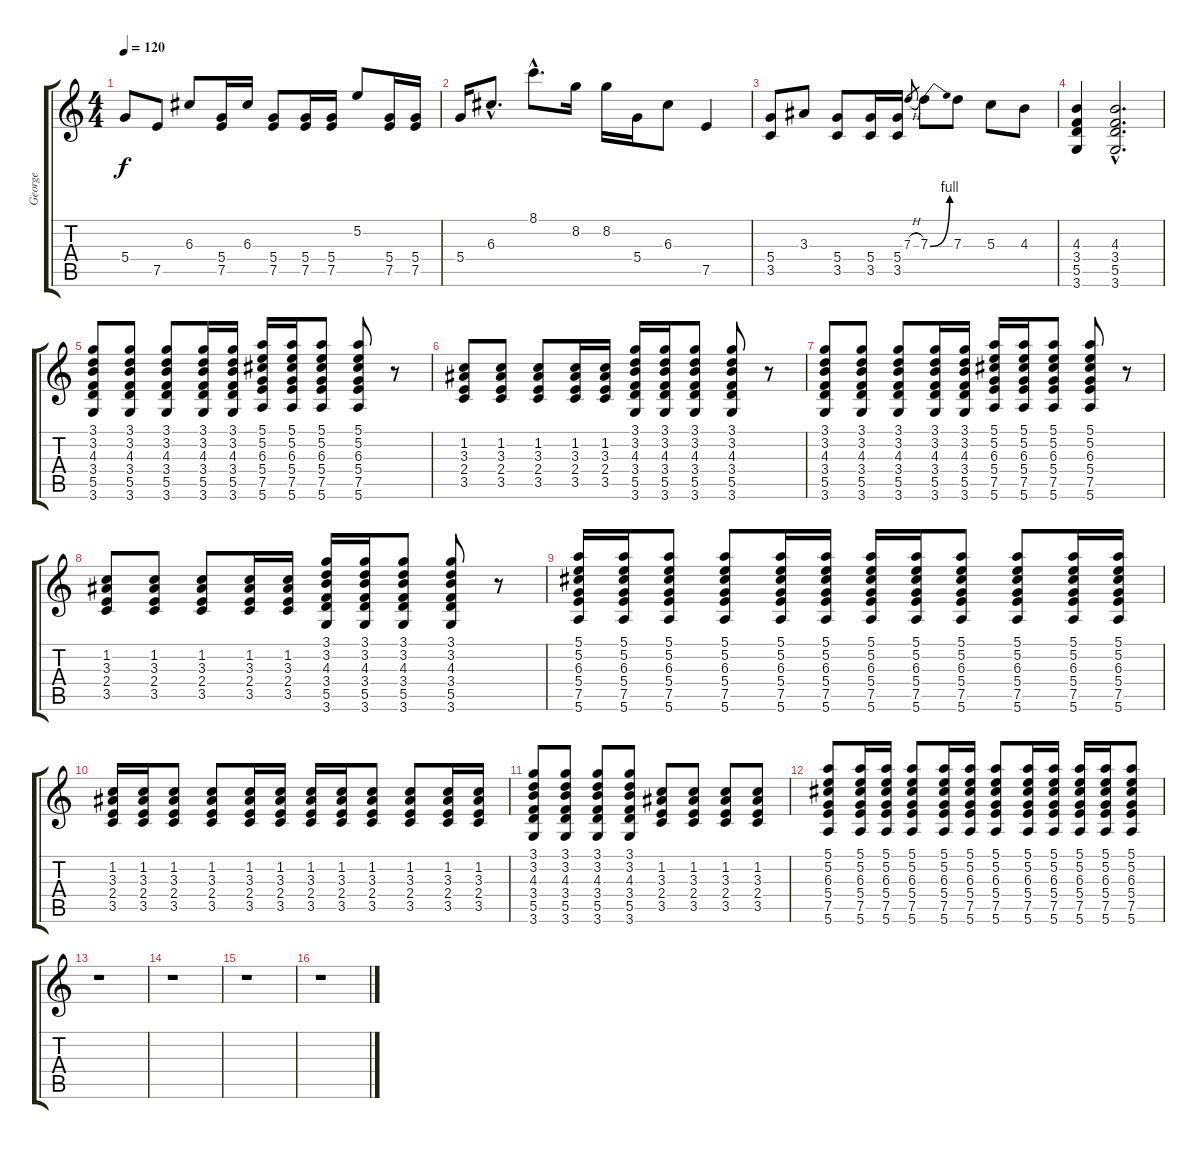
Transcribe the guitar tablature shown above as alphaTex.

\track ("George" "George") {instrument overdrivenguitar}
\staff {score tabs}
\tuning (E4 B3 G3 D3 A2 E2) {hide}
\ts (4 4)
\tempo 120
\clef g2
\ks c
5.4.8{dy f instrument overdrivenguitar} 7.5.8 6.3.8 (5.4 7.5).16 6.3.16 (5.4 7.5).8 (5.4 7.5).16 (5.4 7.5).16 5.2.8 (5.4 7.5).16 (5.4 7.5).16 |
5.4.16 6.3{hac}.8{d} 8.1{hac}.8{d} 8.2.16 8.2.16 5.4.16 6.3.8 7.5.4 |
(5.4 3.5).8 3.3.8 (5.4 3.5).8 (5.4 3.5).16 (5.4 3.5).16 7.3{h}.8{gr} 7.3{be (bend 0 0 60 4)}.8 7.3.8 5.3.8 4.3.8 |
(4.3 3.4 5.5 3.6).4 (4.3{hac} 3.4{hac} 5.5{hac} 3.6{hac}).2{d} |
(3.1 3.2 4.3 3.4 5.5 3.6).8 (3.1 3.2 4.3 3.4 5.5 3.6).8 (3.1 3.2 4.3 3.4 5.5 3.6).8 (3.1 3.2 4.3 3.4 5.5 3.6).16 (3.1 3.2 4.3 3.4 5.5 3.6).16 (5.1 5.2 6.3 5.4 7.5 5.6).16 (5.1 5.2 6.3 5.4 7.5 5.6).16 (5.1 5.2 6.3 5.4 7.5 5.6).8 (5.1 5.2 6.3 5.4 7.5 5.6).8 r.8 |
(1.2 3.3 2.4 3.5).8 (1.2 3.3 2.4 3.5).8 (1.2 3.3 2.4 3.5).8 (1.2 3.3 2.4 3.5).16 (1.2 3.3 2.4 3.5).16 (3.1 3.2 4.3 3.4 5.5 3.6).16 (3.1 3.2 4.3 3.4 5.5 3.6).16 (3.1 3.2 4.3 3.4 5.5 3.6).8 (3.1 3.2 4.3 3.4 5.5 3.6).8 r.8 |
(3.1 3.2 4.3 3.4 5.5 3.6).8 (3.1 3.2 4.3 3.4 5.5 3.6).8 (3.1 3.2 4.3 3.4 5.5 3.6).8 (3.1 3.2 4.3 3.4 5.5 3.6).16 (3.1 3.2 4.3 3.4 5.5 3.6).16 (5.1 5.2 6.3 5.4 7.5 5.6).16 (5.1 5.2 6.3 5.4 7.5 5.6).16 (5.1 5.2 6.3 5.4 7.5 5.6).8 (5.1 5.2 6.3 5.4 7.5 5.6).8 r.8 |
(1.2 3.3 2.4 3.5).8 (1.2 3.3 2.4 3.5).8 (1.2 3.3 2.4 3.5).8 (1.2 3.3 2.4 3.5).16 (1.2 3.3 2.4 3.5).16 (3.1 3.2 4.3 3.4 5.5 3.6).16 (3.1 3.2 4.3 3.4 5.5 3.6).16 (3.1 3.2 4.3 3.4 5.5 3.6).8 (3.1 3.2 4.3 3.4 5.5 3.6).8 r.8 |
(5.1 5.2 6.3 5.4 7.5 5.6).16 (5.1 5.2 6.3 5.4 7.5 5.6).16 (5.1 5.2 6.3 5.4 7.5 5.6).8 (5.1 5.2 6.3 5.4 7.5 5.6).8 (5.1 5.2 6.3 5.4 7.5 5.6).16 (5.1 5.2 6.3 5.4 7.5 5.6).16 (5.1 5.2 6.3 5.4 7.5 5.6).16 (5.1 5.2 6.3 5.4 7.5 5.6).16 (5.1 5.2 6.3 5.4 7.5 5.6).8 (5.1 5.2 6.3 5.4 7.5 5.6).8 (5.1 5.2 6.3 5.4 7.5 5.6).16 (5.1 5.2 6.3 5.4 7.5 5.6).16 |
(1.2 3.3 2.4 3.5).16 (1.2 3.3 2.4 3.5).16 (1.2 3.3 2.4 3.5).8 (1.2 3.3 2.4 3.5).8 (1.2 3.3 2.4 3.5).16 (1.2 3.3 2.4 3.5).16 (1.2 3.3 2.4 3.5).16 (1.2 3.3 2.4 3.5).16 (1.2 3.3 2.4 3.5).8 (1.2 3.3 2.4 3.5).8 (1.2 3.3 2.4 3.5).16 (1.2 3.3 2.4 3.5).16 |
(3.1 3.2 4.3 3.4 5.5 3.6).8 (3.1 3.2 4.3 3.4 5.5 3.6).8 (3.1 3.2 4.3 3.4 5.5 3.6).8 (3.1 3.2 4.3 3.4 5.5 3.6).8 (1.2 3.3 2.4 3.5).8 (1.2 3.3 2.4 3.5).8 (1.2 3.3 2.4 3.5).8 (1.2 3.3 2.4 3.5).8 |
(5.1 5.2 6.3 5.4 7.5 5.6).8 (5.1 5.2 6.3 5.4 7.5 5.6).16 (5.1 5.2 6.3 5.4 7.5 5.6).16 (5.1 5.2 6.3 5.4 7.5 5.6).8 (5.1 5.2 6.3 5.4 7.5 5.6).16 (5.1 5.2 6.3 5.4 7.5 5.6).16 (5.1 5.2 6.3 5.4 7.5 5.6).8 (5.1 5.2 6.3 5.4 7.5 5.6).16 (5.1 5.2 6.3 5.4 7.5 5.6).16 (5.1 5.2 6.3 5.4 7.5 5.6).16 (5.1 5.2 6.3 5.4 7.5 5.6).16 (5.1 5.2 6.3 5.4 7.5 5.6).8 |
r.1 |
r.1 |
r.1 |
r.1
